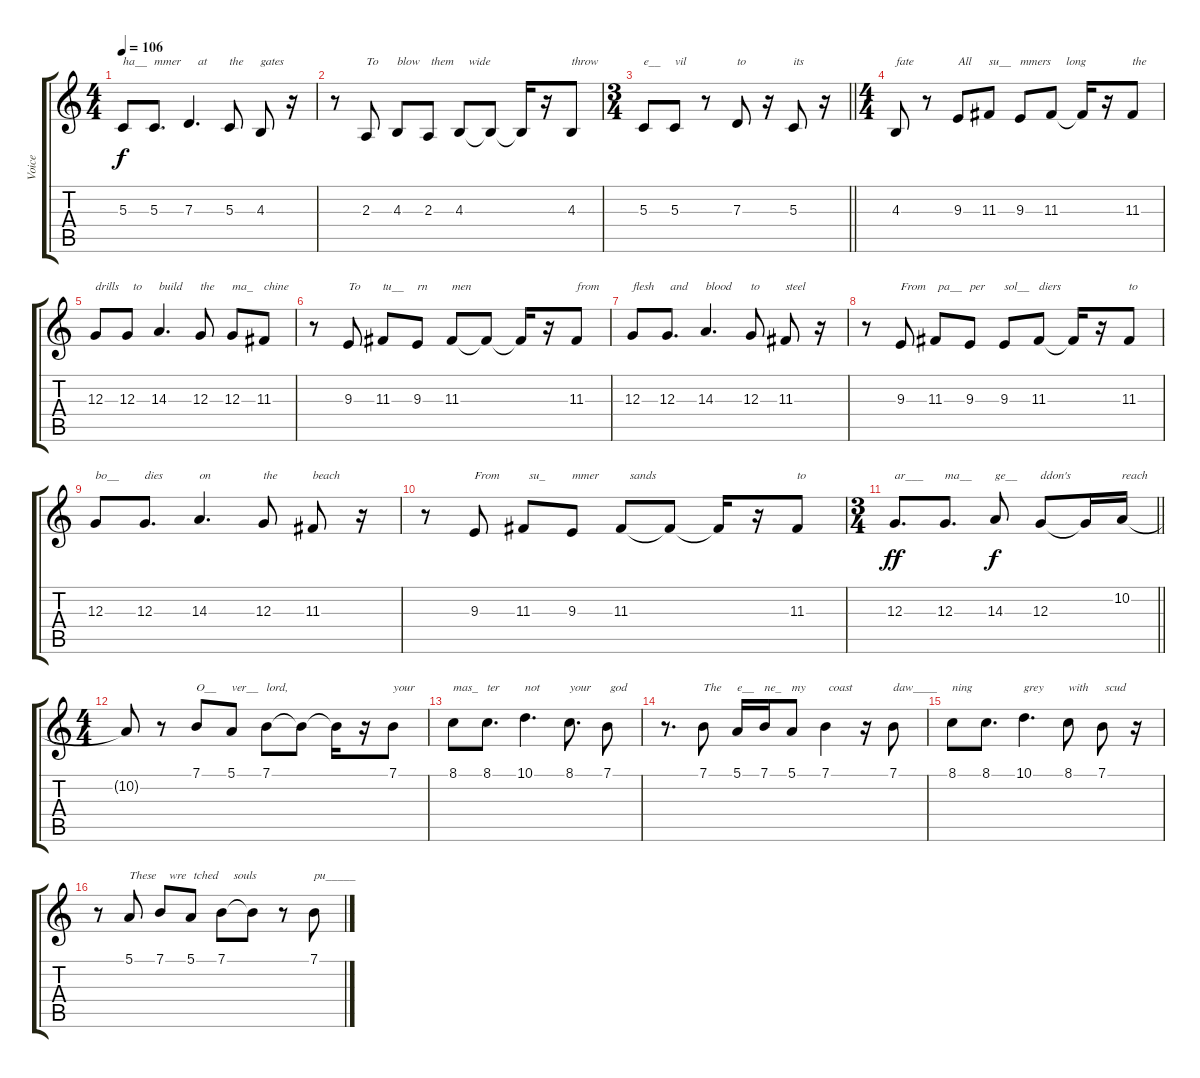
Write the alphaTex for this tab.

\track ("Voice" "Voice") {instrument lead6voice}
\staff {score tabs}
\tuning (E4 B3 G3 D3 A2 E2) {hide}
\ts (4 4)
\tempo 106
\clef g2
\ks c
5.3.8{txt "ha__" dy f} 5.3.8{d txt "mmer"} 7.3.4{d txt "   at"} 5.3.8{txt "the"} 4.3.8{txt "gates"} r.16 |
r.8 2.3.8{txt "To"} 4.3.8{txt "blow"} 2.3.8{txt " them"} 4.3.8{txt "   wide"} 4.3{t}.8 4.3{t}.16 r.16 4.3.8{txt "throw"} |
\ts (3 4)
\barLineRight lightlight
5.3.8{txt "e__"} 5.3.8{txt "vil"} r.8 7.3.8{txt "to"} r.16 5.3.8{txt "its"} r.16 |
\ts (4 4)
4.3.8{txt "fate"} r.8 9.3.8{txt "All"} 11.3.8{txt "su__"} 9.3.8{txt "mmers"} 11.3.8{txt "     long"} 11.3{t}.16 r.16 11.3.8{txt "the"} |
12.3.8{txt "drills"} 12.3.8{txt "  to"} 14.3.4{d txt "build"} 12.3.8{txt "the"} 12.3.8{txt "ma_"} 11.3.8{txt "chine"} |
r.8 9.3.8{txt "To"} 11.3.8{txt "tu__"} 9.3.8{txt "rn"} 11.3.8{txt "men"} 11.3{t}.8 11.3{t}.16 r.16 11.3.8{txt "from"} |
12.3.8{txt "flesh"} 12.3.8{d txt " and"} 14.3.4{d txt "blood"} 12.3.8{txt "to"} 11.3.8{txt "steel"} r.16 |
r.8 9.3.8{txt "From"} 11.3.8{txt " pa__"} 9.3.8{txt "per"} 9.3.8{txt "sol__"} 11.3.8{txt "diers"} 11.3{t}.16 r.16 11.3.8{txt "to"} |
12.3.8{txt "bo__"} 12.3.8{d txt "dies"} 14.3.4{d txt "on"} 12.3.8{txt "the"} 11.3.8{txt "beach"} r.16 |
r.8 9.3.8{txt "From"} 11.3.8{txt "  su_"} 9.3.8{txt "mmer"} 11.3.8{txt "   sands"} 11.3{t}.8 11.3{t}.16 r.16 11.3.8{txt "to"} |
\ts (3 4)
\barLineRight lightlight
12.3.8{d txt "ar___" dy ff} 12.3.8{d txt "ma__"} 14.3.8{txt "ge__" dy f} 12.3.8{txt "ddon's"} 12.3{t}.16 10.2.16{txt "reach"} |
\ts (4 4)
10.2{t}.8 r.8 7.1.8{txt "O__"} 5.1.8{txt "ver__"} 7.1.8{txt "lord,"} 7.1{t}.8 7.1{t}.16 r.16 7.1.8{txt "your"} |
8.1.8{txt "mas_"} 8.1.8{d txt "ter"} 10.1.4{d txt "not"} 8.1.8{d txt "your"} 7.1.8{txt " god"} |
r.8{d} 7.1.8{txt "The"} 5.1.16{txt "e__"} 7.1.16{txt "ne_"} 5.1.8{txt "my"} 7.1.4{txt " coast"} r.16 7.1.8{txt "daw____"} |
8.1.8{txt "ning"} 8.1.8{d} 10.1.4{d txt "grey"} 8.1.8{txt "with"} 7.1.8{txt " scud"} r.16 |
r.8 5.1.8{txt "These"} 7.1.8{txt "   wre"} 5.1.8{txt " tched"} 7.1.8{txt "    souls"} 7.1{t}.8 r.8 7.1.8{txt "pu_____"}
